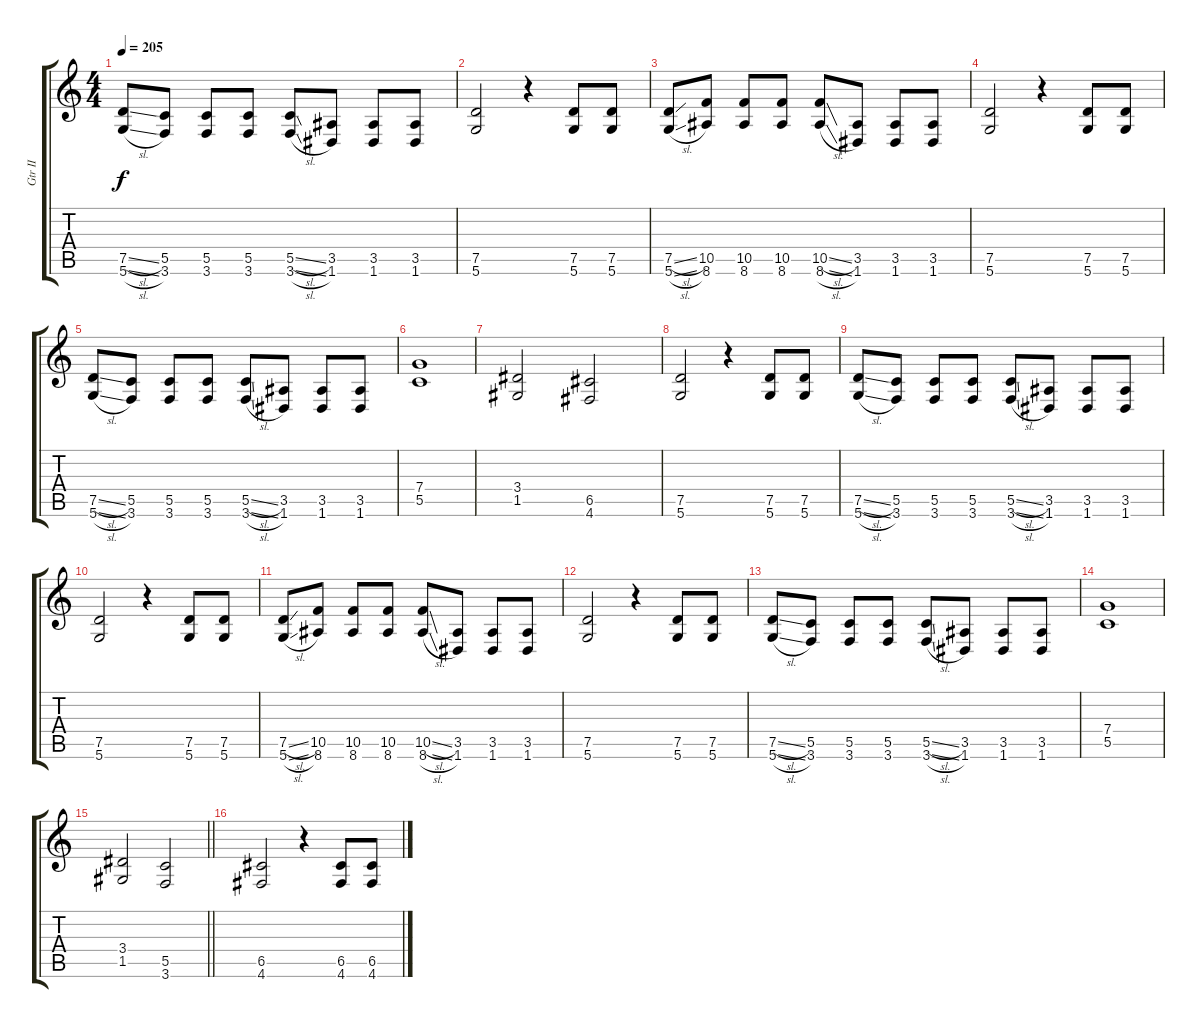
\track ("Gtr II" "Gtr II") {instrument overdrivenguitar}
\staff {score tabs}
\tuning (D4 A3 F3 C3 G2 D2) {hide}
\ts (4 4)
\tempo 205
\clef g2
\ks c
(7.5{sl} 5.6{sl}).8{dy f} (5.5 3.6).8 (5.5 3.6).8 (5.5 3.6).8 (5.5{sl} 3.6{sl}).8 (3.5 1.6).8 (3.5 1.6).8 (3.5 1.6).8 |
(7.5 5.6).2 r.4 (7.5 5.6).8 (7.5 5.6).8 |
(7.5{sl} 5.6{sl}).8 (10.5 8.6).8 (10.5 8.6).8 (10.5 8.6).8 (10.5{sl} 8.6{sl}).8 (3.5 1.6).8 (3.5 1.6).8 (3.5 1.6).8 |
(7.5 5.6).2 r.4 (7.5 5.6).8 (7.5 5.6).8 |
(7.5{sl} 5.6{sl}).8 (5.5 3.6).8 (5.5 3.6).8 (5.5 3.6).8 (5.5{sl} 3.6{sl}).8 (3.5 1.6).8 (3.5 1.6).8 (3.5 1.6).8 |
(7.4 5.5).1 |
(3.4 1.5).2 (6.5 4.6).2 |
(7.5 5.6).2 r.4 (7.5 5.6).8 (7.5 5.6).8 |
(7.5{sl} 5.6{sl}).8 (5.5 3.6).8 (5.5 3.6).8 (5.5 3.6).8 (5.5{sl} 3.6{sl}).8 (3.5 1.6).8 (3.5 1.6).8 (3.5 1.6).8 |
(7.5 5.6).2 r.4 (7.5 5.6).8 (7.5 5.6).8 |
(7.5{sl} 5.6{sl}).8 (10.5 8.6).8 (10.5 8.6).8 (10.5 8.6).8 (10.5{sl} 8.6{sl}).8 (3.5 1.6).8 (3.5 1.6).8 (3.5 1.6).8 |
(7.5 5.6).2 r.4 (7.5 5.6).8 (7.5 5.6).8 |
(7.5{sl} 5.6{sl}).8 (5.5 3.6).8 (5.5 3.6).8 (5.5 3.6).8 (5.5{sl} 3.6{sl}).8 (3.5 1.6).8 (3.5 1.6).8 (3.5 1.6).8 |
(7.4 5.5).1 |
\barLineRight lightlight
(3.4 1.5).2 (5.5 3.6).2 |
(6.5 4.6).2 r.4 (6.5 4.6).8 (6.5 4.6).8
